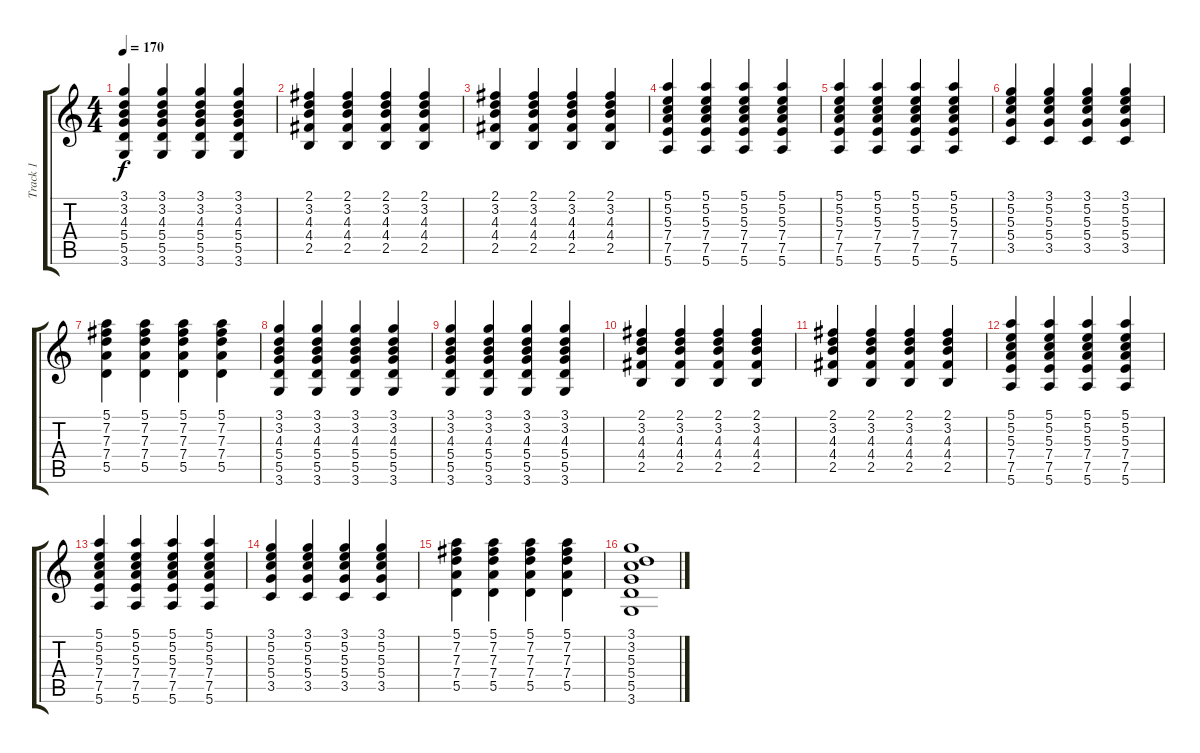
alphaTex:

\track ("Track 1" "Track 1") {instrument overdrivenguitar}
\staff {score tabs}
\tuning (E4 B3 G3 D3 A2 E2) {hide}
\ts (4 4)
\tempo 170
\clef g2
\ks c
(3.1 3.2 4.3 5.4 5.5 3.6).4{dy f} (3.1 3.2 4.3 5.4 5.5 3.6).4 (3.1 3.2 4.3 5.4 5.5 3.6).4 (3.1 3.2 4.3 5.4 5.5 3.6).4 |
(2.1 3.2 4.3 4.4 2.5).4 (2.1 3.2 4.3 4.4 2.5).4 (2.1 3.2 4.3 4.4 2.5).4 (2.1 3.2 4.3 4.4 2.5).4 |
(2.1 3.2 4.3 4.4 2.5).4 (2.1 3.2 4.3 4.4 2.5).4 (2.1 3.2 4.3 4.4 2.5).4 (2.1 3.2 4.3 4.4 2.5).4 |
(5.1 5.2 5.3 7.4 7.5 5.6).4 (5.1 5.2 5.3 7.4 7.5 5.6).4 (5.1 5.2 5.3 7.4 7.5 5.6).4 (5.1 5.2 5.3 7.4 7.5 5.6).4 |
(5.1 5.2 5.3 7.4 7.5 5.6).4 (5.1 5.2 5.3 7.4 7.5 5.6).4 (5.1 5.2 5.3 7.4 7.5 5.6).4 (5.1 5.2 5.3 7.4 7.5 5.6).4 |
(3.1 5.2 5.3 5.4 3.5).4 (3.1 5.2 5.3 5.4 3.5).4 (3.1 5.2 5.3 5.4 3.5).4 (3.1 5.2 5.3 5.4 3.5).4 |
(5.1 7.2 7.3 7.4 5.5).4 (5.1 7.2 7.3 7.4 5.5).4 (5.1 7.2 7.3 7.4 5.5).4 (5.1 7.2 7.3 7.4 5.5).4 |
(3.1 3.2 4.3 5.4 5.5 3.6).4 (3.1 3.2 4.3 5.4 5.5 3.6).4 (3.1 3.2 4.3 5.4 5.5 3.6).4 (3.1 3.2 4.3 5.4 5.5 3.6).4 |
(3.1 3.2 4.3 5.4 5.5 3.6).4 (3.1 3.2 4.3 5.4 5.5 3.6).4 (3.1 3.2 4.3 5.4 5.5 3.6).4 (3.1 3.2 4.3 5.4 5.5 3.6).4 |
(2.1 3.2 4.3 4.4 2.5).4 (2.1 3.2 4.3 4.4 2.5).4 (2.1 3.2 4.3 4.4 2.5).4 (2.1 3.2 4.3 4.4 2.5).4 |
(2.1 3.2 4.3 4.4 2.5).4 (2.1 3.2 4.3 4.4 2.5).4 (2.1 3.2 4.3 4.4 2.5).4 (2.1 3.2 4.3 4.4 2.5).4 |
(5.1 5.2 5.3 7.4 7.5 5.6).4 (5.1 5.2 5.3 7.4 7.5 5.6).4 (5.1 5.2 5.3 7.4 7.5 5.6).4 (5.1 5.2 5.3 7.4 7.5 5.6).4 |
(5.1 5.2 5.3 7.4 7.5 5.6).4 (5.1 5.2 5.3 7.4 7.5 5.6).4 (5.1 5.2 5.3 7.4 7.5 5.6).4 (5.1 5.2 5.3 7.4 7.5 5.6).4 |
(3.1 5.2 5.3 5.4 3.5).4 (3.1 5.2 5.3 5.4 3.5).4 (3.1 5.2 5.3 5.4 3.5).4 (3.1 5.2 5.3 5.4 3.5).4 |
(5.1 7.2 7.3 7.4 5.5).4 (5.1 7.2 7.3 7.4 5.5).4 (5.1 7.2 7.3 7.4 5.5).4 (5.1 7.2 7.3 7.4 5.5).4 |
(3.1 3.2 5.3 5.4 5.5 3.6).1
